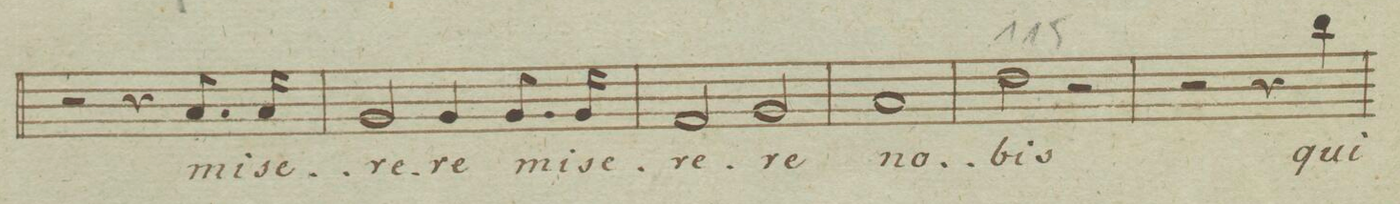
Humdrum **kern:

**kern	**text	**dynam
*I"Basso.	*	*
*clefF4	*	*
*k[b-e-]	*	*
*met(c)	*	*
*M4/4	*	*
2r	.	.
4r	.	.
8.C/	mi-	.
16C/	-se-	.
=112	=112	=112
2BB-/	-re-	.
4BB-/	-re	.
8.BB-/	mi-	.
16BB-/	-se-	.
=113	=113	=113
2AA/	-re-	.
2BB-/	-re	.
=114	=114	=114
1C	no-	.
=115	=115	=115
2F\	-bis	.
2r	.	.
=116	=116	=116
2r	.	.
4r	.	.
4d\	qui	.
=117	=117	=117
*-	*-	*-
